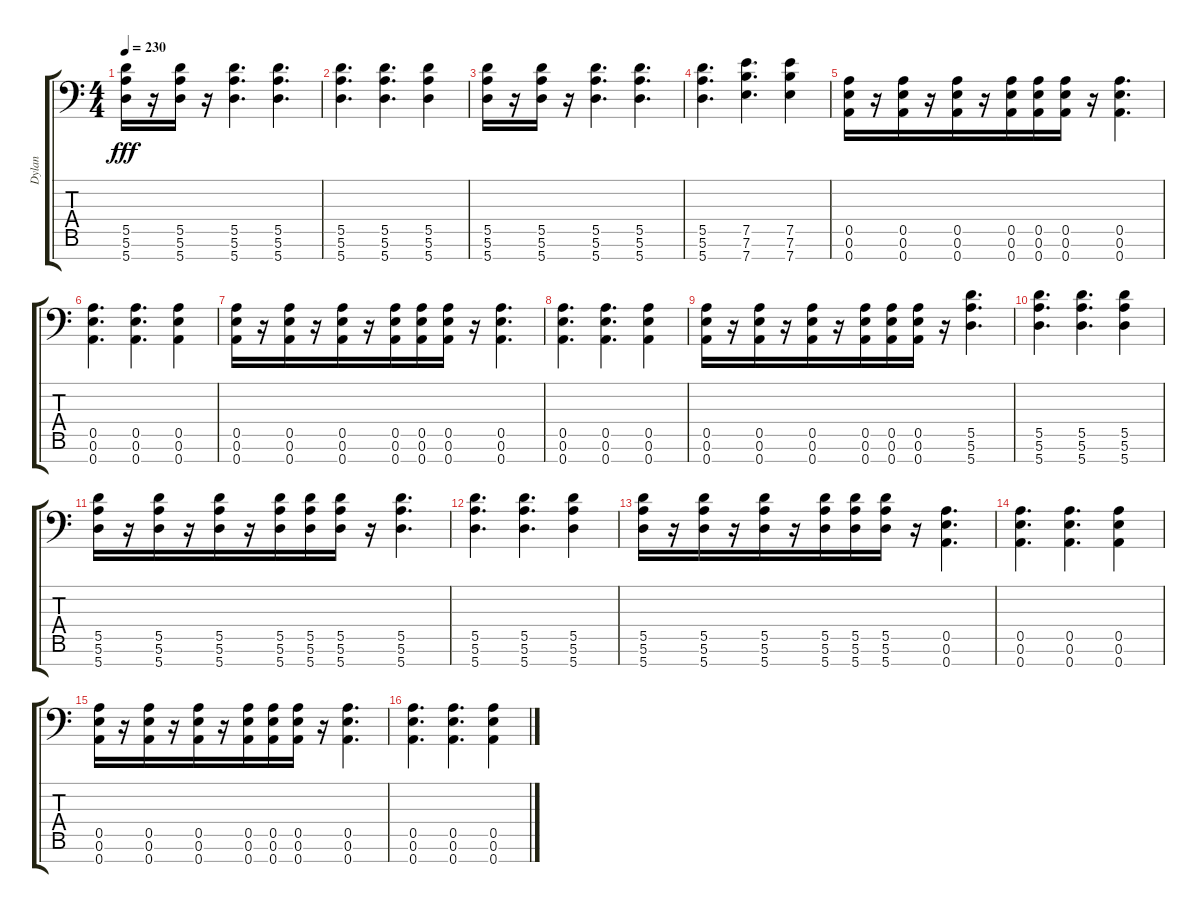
\track ("Dylan" "Dylan") {instrument distortionguitar}
\staff {score tabs}
\tuning (E4 B3 G3 D3 A2 E2 A1) {hide}
\ts (4 4)
\tempo 230
\clef f4
\ks c
(5.5 5.6 5.7).16{dy fff beam merge} r.16 (5.5 5.6 5.7).16 r.16 (5.5 5.6 5.7).4{d} (5.5 5.6 5.7).4{d} |
(5.5 5.6 5.7).4{d} (5.5 5.6 5.7).4{d} (5.5 5.6 5.7).4 |
(5.5 5.6 5.7).16{beam merge} r.16 (5.5 5.6 5.7).16 r.16 (5.5 5.6 5.7).4{d} (5.5 5.6 5.7).4{d} |
(5.5 5.6 5.7).4{d} (7.5 7.6 7.7).4{d} (7.5 7.6 7.7).4 |
(0.5 0.6 0.7).16{beam merge} r.16 (0.5 0.6 0.7).16{beam merge} r.16{beam merge} (0.5 0.6 0.7).16 r.16 (0.5 0.6 0.7).16{beam merge} (0.5 0.6 0.7).16{beam merge} (0.5 0.6 0.7).16 r.16 (0.5 0.6 0.7).4{d} |
(0.5 0.6 0.7).4{d} (0.5 0.6 0.7).4{d} (0.5 0.6 0.7).4 |
(0.5 0.6 0.7).16{beam merge} r.16 (0.5 0.6 0.7).16{beam merge} r.16{beam merge} (0.5 0.6 0.7).16 r.16 (0.5 0.6 0.7).16{beam merge} (0.5 0.6 0.7).16{beam merge} (0.5 0.6 0.7).16 r.16 (0.5 0.6 0.7).4{d} |
(0.5 0.6 0.7).4{d} (0.5 0.6 0.7).4{d} (0.5 0.6 0.7).4 |
(0.5 0.6 0.7).16{beam merge} r.16 (0.5 0.6 0.7).16{beam merge} r.16{beam merge} (0.5 0.6 0.7).16 r.16 (0.5 0.6 0.7).16{beam merge} (0.5 0.6 0.7).16{beam merge} (0.5 0.6 0.7).16 r.16 (5.5 5.6 5.7).4{d} |
(5.5 5.6 5.7).4{d} (5.5 5.6 5.7).4{d} (5.5 5.6 5.7).4 |
(5.5 5.6 5.7).16{beam merge} r.16 (5.5 5.6 5.7).16{beam merge} r.16{beam merge} (5.5 5.6 5.7).16 r.16 (5.5 5.6 5.7).16{beam merge} (5.5 5.6 5.7).16{beam merge} (5.5 5.6 5.7).16 r.16 (5.5 5.6 5.7).4{d} |
(5.5 5.6 5.7).4{d} (5.5 5.6 5.7).4{d} (5.5 5.6 5.7).4 |
(5.5 5.6 5.7).16{beam merge} r.16 (5.5 5.6 5.7).16{beam merge} r.16{beam merge} (5.5 5.6 5.7).16 r.16 (5.5 5.6 5.7).16{beam merge} (5.5 5.6 5.7).16{beam merge} (5.5 5.6 5.7).16 r.16 (0.5 0.6 0.7).4{d} |
(0.5 0.6 0.7).4{d} (0.5 0.6 0.7).4{d} (0.5 0.6 0.7).4 |
(0.5 0.6 0.7).16{beam merge} r.16 (0.5 0.6 0.7).16{beam merge} r.16{beam merge} (0.5 0.6 0.7).16 r.16 (0.5 0.6 0.7).16{beam merge} (0.5 0.6 0.7).16{beam merge} (0.5 0.6 0.7).16 r.16 (0.5 0.6 0.7).4{d} |
(0.5 0.6 0.7).4{d} (0.5 0.6 0.7).4{d} (0.5 0.6 0.7).4
